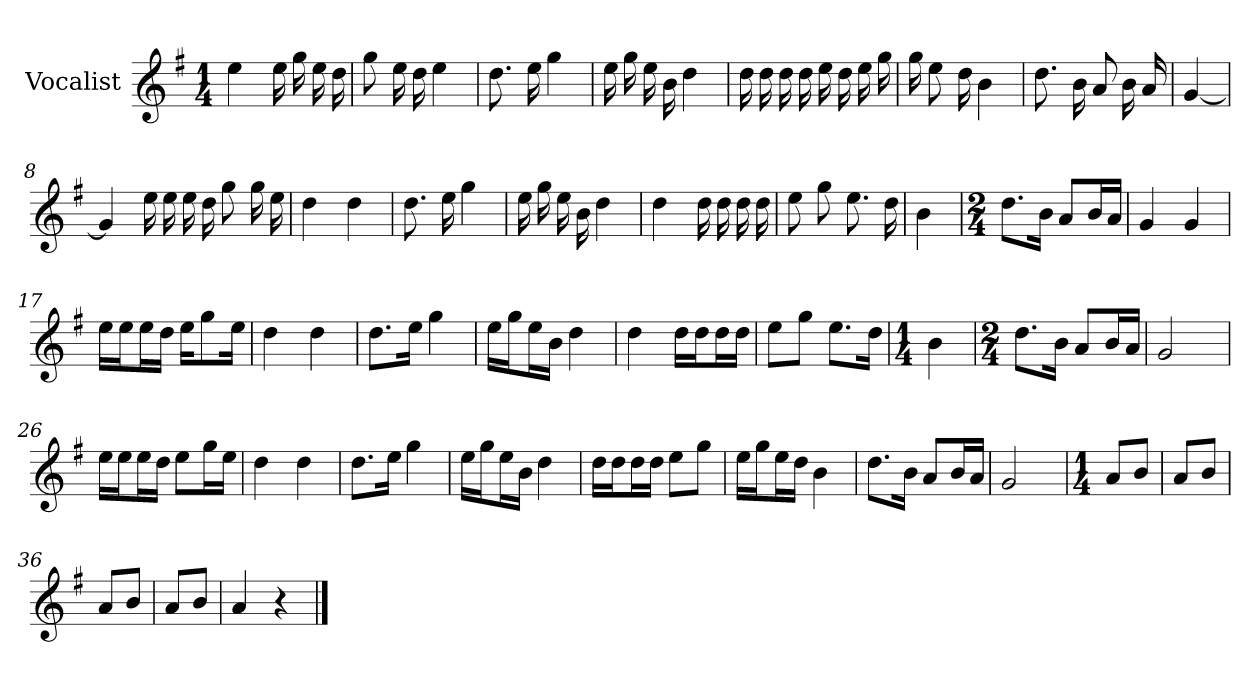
**kern
*part1
*staff1
*I"Vocalist
*k[f#]
*G:
*M1/4
=
4ee
16ee
16gg
16ee
16dd
=1
8gg
16ee
16dd
4ee
=2
8.dd
16ee
4gg
=3
16ee
16gg
16ee
16b
4dd
=4
16dd
16dd
16dd
16dd
16ee
16dd
16ee
16gg
=5
16gg
8ee
16dd
4b
=6
8.dd
16b
8a
16b
16a
=7
[4g
=8
4g]
16ee
16ee
16ee
16dd
8gg
16gg
16ee
=9
4dd
4dd
=10
8.dd
16ee
4gg
=11
16ee
16gg
16ee
16b
4dd
=12
4dd
16dd
16dd
16dd
16dd
=13
8ee
8gg
8.ee
16dd
=14
4b
=15
*M2/4
8.ddL
16bJk
8aL
16bL
16aJJ
=16
4g
4g
=17
16eeLL
16eeJ
16eeL
16ddJJ
16eeKL
8gg
16eeJk
=18
4dd
4dd
=19
8.ddL
16eeJk
4gg
=20
16eeLL
16ggJ
16eeL
16bJJ
4dd
=21
4dd
16ddLL
16ddJ
16ddL
16ddJJ
=22
8eeL
8ggJ
8.eeL
16ddJk
=23
*M1/4
4b
=24
*M2/4
8.ddL
16bJk
8aL
16bL
16aJJ
=25
2g
=26
16eeLL
16eeJ
16eeL
16ddJJ
8eeL
16ggL
16eeJJ
=27
4dd
4dd
=28
8.ddL
16eeJk
4gg
=29
16eeLL
16ggJ
16eeL
16bJJ
4dd
=30
16ddLL
16ddJ
16ddL
16ddJJ
8eeL
8ggJ
=31
16eeLL
16ggJ
16eeL
16ddJJ
4b
=32
8.ddL
16bJk
8aL
16bL
16aJJ
=33
2g
=34
*M1/4
8aL
8bJ
=35
8aL
8bJ
=36
8aL
8bJ
=37
8aL
8bJ
=38
4a
4r
==
*-
